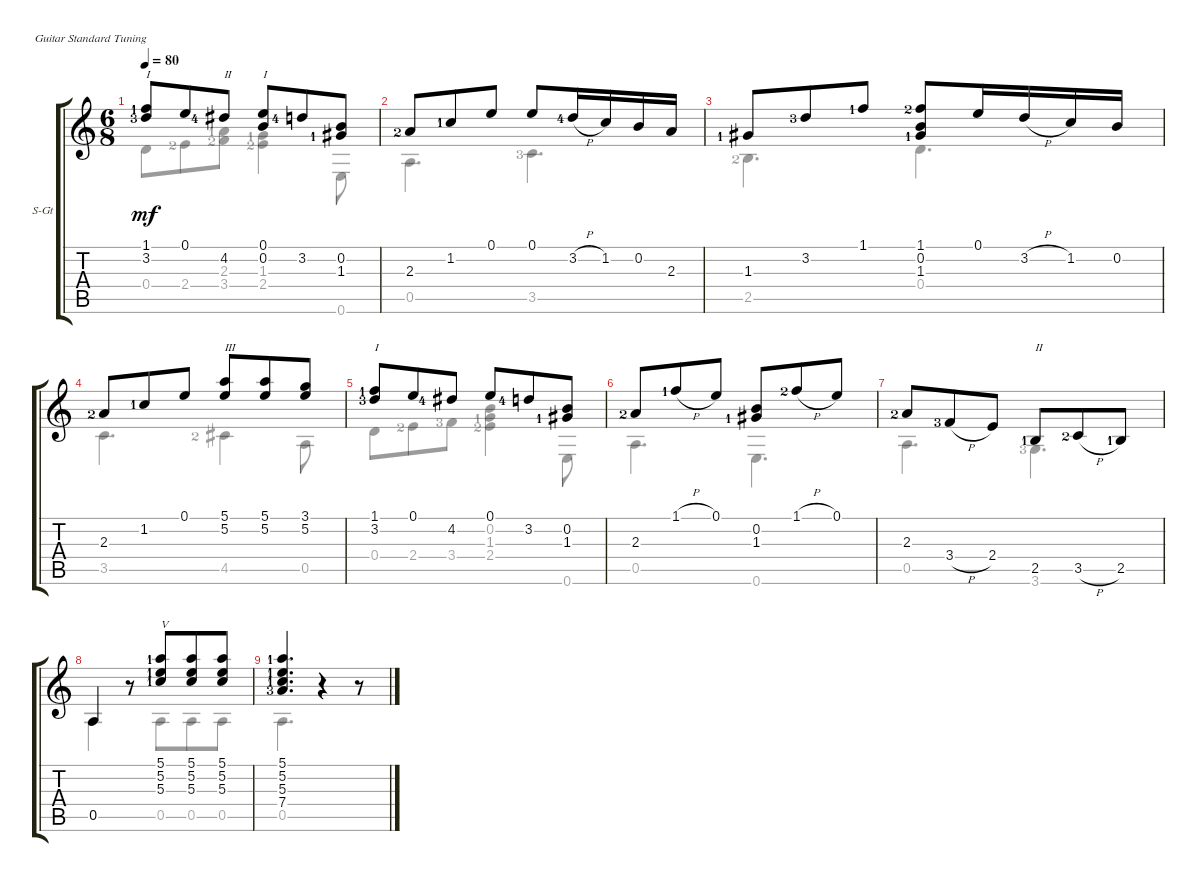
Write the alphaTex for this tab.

\defaultSystemsLayout 4
\bracketExtendMode groupsimilarinstruments
\firstSystemTrackNameOrientation horizontal
\otherSystemsTrackNameOrientation horizontal
\track ("Steel Guitar" "S-Gt") {instrument acousticguitarsteel}
\staff {score tabs}
\tuning (E4 B3 G3 D3 A2 E2)
\voice
\ts (6 8)
\tempo 80
\clef g2
\ks c
(1.1{lf 2} 3.2{lf 4}).8{txt "I" dy mf} 0.1.8 4.2{lf 5}.8{txt "II"} (0.1 0.2).8{txt "I"} 3.2{lf 5}.8 (0.2 1.3{lf 2}).8 |
2.3{lf 3}.8 1.2{lf 2}.8 0.1.8 0.1.8 3.2{h lf 5}.16 1.2.16 0.2.16 2.3.16 |
1.3{lf 2}.8 3.2{lf 4}.8 1.1{lf 2}.8 (1.1{lf 3} 0.2 1.3{lf 2}).8 0.1.16 3.2{h}.16 1.2.16 0.2.16 |
2.3{lf 3}.8 1.2{lf 2}.8 0.1.8 (5.1 5.2).8{txt "III"} (5.1 5.2).8 (3.1 5.2).8 |
(1.1{lf 2} 3.2{lf 4}).8{txt "I"} 0.1.8 4.2{lf 5}.8 0.1.8 3.2{lf 5}.8 (0.2 1.3{lf 2}).8 |
2.3{lf 3}.8 1.1{h lf 2}.8 0.1.8 (0.2 1.3{lf 2}).8 1.1{h lf 3}.8 0.1.8 |
2.3{lf 3}.8 3.4{h lf 4}.8 2.4.8 2.5{lf 2}.8{txt "II"} 3.5{h lf 3}.8 2.5{lf 2}.8 |
0.5.4 r.8 (5.1{lf 2} 5.2{lf 2} 5.3{lf 2}).8{txt "V"} (5.1 5.2 5.3).8 (5.1 5.2 5.3).8 |
(5.1{lf 2} 5.2{lf 2} 5.3{lf 2} 7.4{lf 4}).4{d} r.4 r.8
\voice
\clef g2
\ottava regular
\simile none
\ks c
0.4.8{dy mf} 2.4{lf 3}.8 (2.3{lf 2} 3.4{lf 3}).8 (1.3{lf 2} 2.4{lf 3}).4 0.6.8 |
0.5.4{d} 3.5{lf 4}.4{d} |
2.5{lf 3}.4{d} 0.4.4{d} |
3.5.4{d} 4.5{lf 3}.4 0.5.8 |
0.4.8 2.4{lf 3}.8 3.4{lf 4}.8 (0.2 1.3{lf 2} 2.4{lf 3}).4 0.6.8 |
0.5.4{d} 0.6.4{d} |
0.5.4{d} 3.6{lf 4}.4{d} |
0.5.4 r.8 0.5.8 0.5.8 0.5.8 |
0.5.4{d} r.4 r.8
